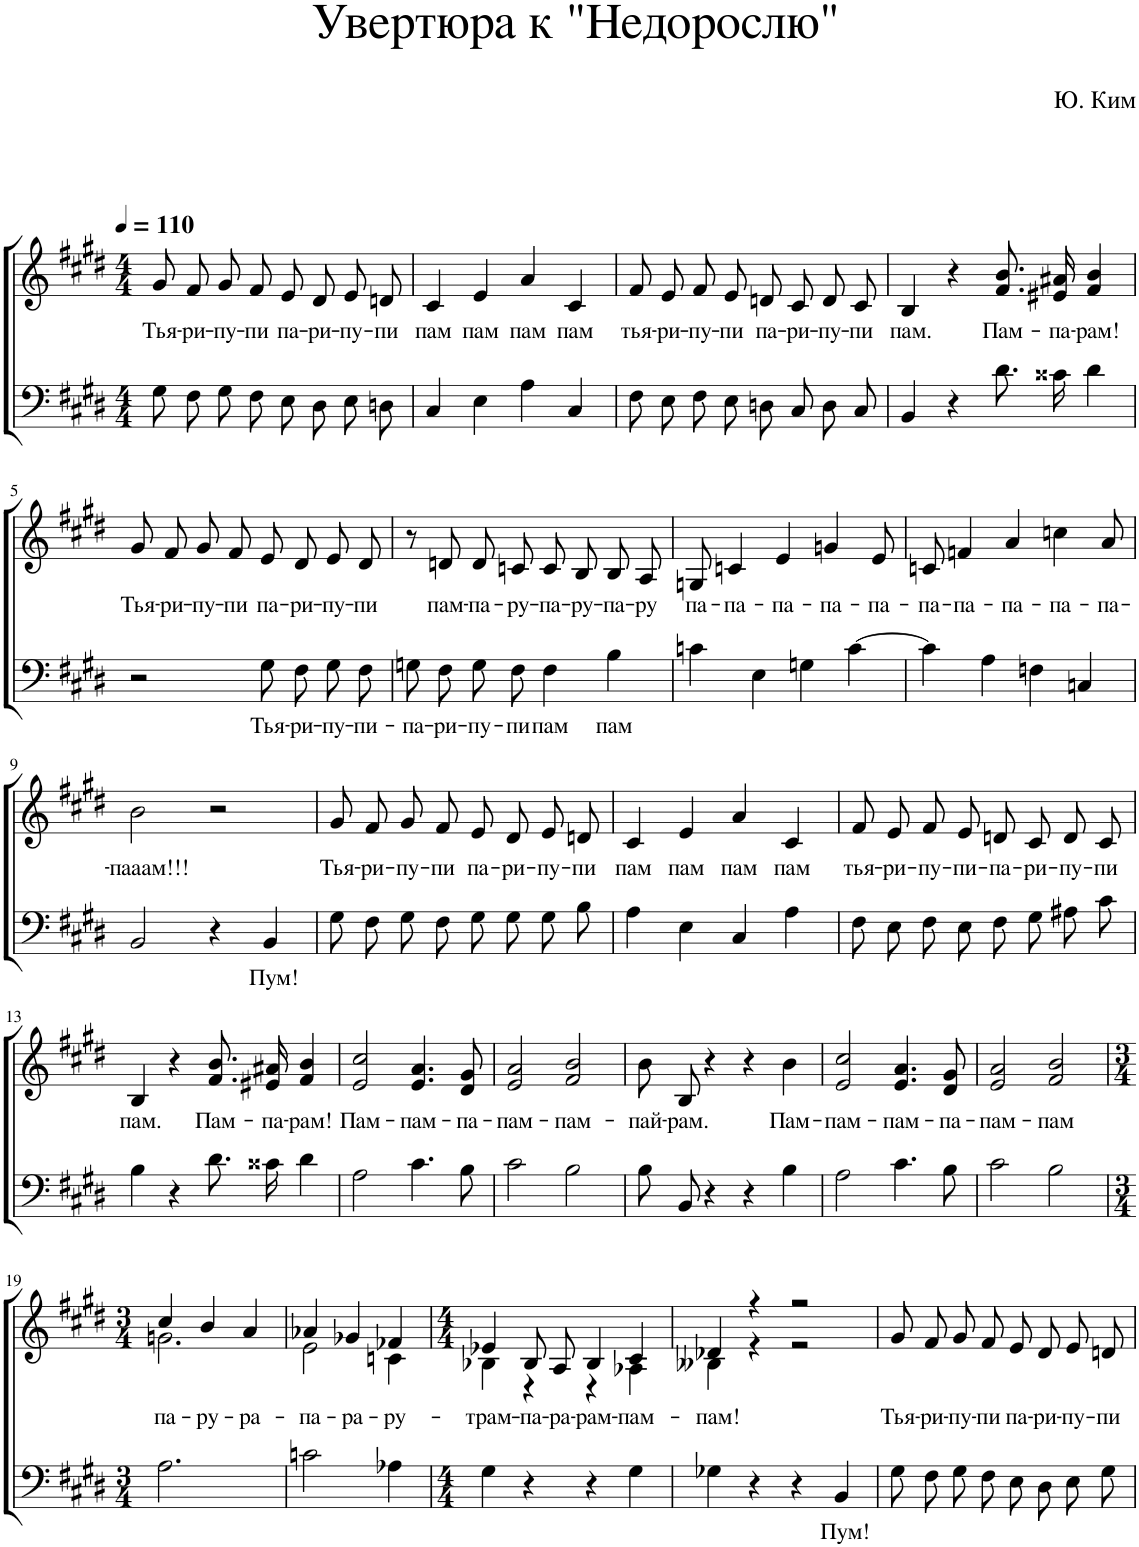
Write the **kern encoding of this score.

**kern	**text	**kern	**text
*part2	*part2	*part1	*part1
*staff2	*staff2	*staff1	*staff1
*I"Голос	*	*I"Голос	*
*clefF4	*	*clefG2	*
*	*	*Trd1c2	*
*k[f#c#g#d#]	*	*k[f#c#g#d#]	*
*M4/4	*	*M4/4	*
*MM110	*	*MM110	*
=1	=1	=1	=1
!	!	!	!LO:LY:b
8G#\L	.	8g#/L	Тья-
!	!	!	!LO:LY:b
8F#\J	.	8f#/J	-ри-
!	!	!	!LO:LY:b
8G#\L	.	8g#/L	-пу-
!	!	!	!LO:LY:b
8F#\J	.	8f#/J	-пи
!	!	!	!LO:LY:b
8E\L	.	8e/L	па-
!	!	!	!LO:LY:b
8D#\J	.	8d#/J	-ри-
!	!	!	!LO:LY:b
8E\L	.	8e/L	-пу-
!	!	!	!LO:LY:b
8Dn\J	.	8dn/J	-пи
=2	=2	=2	=2
!	!	!	!LO:LY:b
4C#/	.	4c#/	пам
!	!	!	!LO:LY:b
4E\	.	4e/	пам
!	!	!	!LO:LY:b
4A\	.	4a/	пам
!	!	!	!LO:LY:b
4C#/	.	4c#/	пам
=3	=3	=3	=3
!	!	!	!LO:LY:b
8F#\L	.	8f#/L	тья-
!	!	!	!LO:LY:b
8E\J	.	8e/J	-ри-
!	!	!	!LO:LY:b
8F#\L	.	8f#/L	-пу-
!	!	!	!LO:LY:b
8E\J	.	8e/J	-пи
!	!	!	!LO:LY:b
8Dn/L	.	8dn/L	па-
!	!	!	!LO:LY:b
8C#/J	.	8c#/J	-ри-
!	!	!	!LO:LY:b
8D/L	.	8d/L	-пу-
!	!	!	!LO:LY:b
8C#/J	.	8c#/J	-пи
=4	=4	=4	=4
!	!	!	!LO:LY:b
4BB/	.	4B/	пам.
4r	.	4r	.
!	!	!	!LO:LY:b
8.d#\L	.	8.f#/ 8.b/L	Пам-
!	!	!	!LO:LY:b
16c##X\Jk	.	16e#X/ 16a#X/Jk	-па-
!	!	!	!LO:LY:b
4d#\	.	4f#/ 4b/	-рам!
!!LO:LB:g=z
=5	=5	=5	=5
!	!	!	!LO:LY:b
2r	.	8g#/L	Тья-
!	!	!	!LO:LY:b
.	.	8f#/J	-ри-
!	!	!	!LO:LY:b
.	.	8g#/L	-пу-
!	!	!	!LO:LY:b
.	.	8f#/J	-пи
!	!LO:LY:b	!	!LO:LY:b
8G#\L	Тья-	8e/L	па-
!	!LO:LY:b	!	!LO:LY:b
8F#\J	-ри-	8d#/J	-ри-
!	!LO:LY:b	!	!LO:LY:b
8G#\L	-пу-	8e/L	-пу-
!	!LO:LY:b	!	!LO:LY:b
8F#\J	-пи-	8d#/J	-пи
=6	=6	=6	=6
!	!LO:LY:b	!	!
8Gn\L	-па-	8r	.
!	!LO:LY:b	!	!LO:LY:b
8F#\J	-ри-	8dn/	пам-
!	!LO:LY:b	!	!LO:LY:b
8G\L	-пу-	8d/L	-па-
!	!LO:LY:b	!	!LO:LY:b
8F#\J	-пи	8cn/J	-ру-
!	!LO:LY:b	!	!LO:LY:b
4F#\	пам	8c/L	-па-
!	!	!	!LO:LY:b
.	.	8B/J	-ру-
!	!LO:LY:b	!	!LO:LY:b
4B\	пам	8B/L	-па-
!	!	!	!LO:LY:b
.	.	8A/J	-ру
=7	=7	=7	=7
!	!	!	!LO:LY:b
4cn\	.	8Gn/	па-
!	!	!	!LO:LY:b
.	.	4cn/	-па-
4E\	.	.	.
!	!	!	!LO:LY:b
.	.	4e/	-па-
4Gn\	.	.	.
!	!	!	!LO:LY:b
.	.	4gn/	-па-
[4c\	.	.	.
!	!	!	!LO:LY:b
.	.	8e/	-па-
=8	=8	=8	=8
!	!	!	!LO:LY:b
4c\]	.	8cn/	-па-
!	!	!	!LO:LY:b
.	.	4fn/	-па-
4A\	.	.	.
!	!	!	!LO:LY:b
.	.	4a/	-па-
4Fn\	.	.	.
!	!	!	!LO:LY:b
.	.	4ccn\	-па-
4Cn/	.	.	.
!	!	!	!LO:LY:b
.	.	8a/	-па-
!!LO:LB:g=z
=9	=9	=9	=9
!	!	!	!LO:LY:b
2BB/	.	2b\	-пааам!!!
4r	.	2r	.
!	!LO:LY:b	!	!
4BB/	Пум!	.	.
=10	=10	=10	=10
!	!	!	!LO:LY:b
8G#\L	.	8g#/L	Тья-
!	!	!	!LO:LY:b
8F#\J	.	8f#/J	-ри-
!	!	!	!LO:LY:b
8G#\L	.	8g#/L	-пу-
!	!	!	!LO:LY:b
8F#\J	.	8f#/J	-пи
!	!	!	!LO:LY:b
8G#\L	.	8e/L	па-
!	!	!	!LO:LY:b
8G#\J	.	8d#/J	-ри-
!	!	!	!LO:LY:b
8G#\L	.	8e/L	-пу-
!	!	!	!LO:LY:b
8B\J	.	8dn/J	-пи
=11	=11	=11	=11
!	!	!	!LO:LY:b
4A\	.	4c#/	пам
!	!	!	!LO:LY:b
4E\	.	4e/	пам
!	!	!	!LO:LY:b
4C#/	.	4a/	пам
!	!	!	!LO:LY:b
4A\	.	4c#/	пам
=12	=12	=12	=12
!	!	!	!LO:LY:b
8F#\L	.	8f#/L	тья-
!	!	!	!LO:LY:b
8E\J	.	8e/J	-ри-
!	!	!	!LO:LY:b
8F#\L	.	8f#/L	-пу-
!	!	!	!LO:LY:b
8E\J	.	8e/J	-пи-
!	!	!	!LO:LY:b
8F#\L	.	8dn/L	-па-
!	!	!	!LO:LY:b
8G#\J	.	8c#/J	-ри-
!	!	!	!LO:LY:b
8A#X\L	.	8d/L	-пу-
!	!	!	!LO:LY:b
8c#\J	.	8c#/J	-пи
!!LO:LB:g=z
=13	=13	=13	=13
!	!	!	!LO:LY:b
4B\	.	4B/	пам.
4r	.	4r	.
!	!	!	!LO:LY:b
8.d#\L	.	8.f#/ 8.b/L	Пам-
!	!	!	!LO:LY:b
16c##X\Jk	.	16e#X/ 16a#X/Jk	-па-
!	!	!	!LO:LY:b
4d#\	.	4f#/ 4b/	-рам!
=14	=14	=14	=14
!	!	!	!LO:LY:b
2A\	.	2e/ 2cc#/	Пам-
!	!	!	!LO:LY:b
4.c#\	.	4.e/ 4.a/	-пам-
!	!	!	!LO:LY:b
8B\	.	8d#/ 8g#/	-па-
=15	=15	=15	=15
!	!	!	!LO:LY:b
2c#\	.	2e/ 2a/	-пам-
!	!	!	!LO:LY:b
2B\	.	2f#/ 2b/	-пам-
=16	=16	=16	=16
!	!	!	!LO:LY:b
8B\L	.	8b/L	-пай-
!	!	!	!LO:LY:b
8BB\J	.	8B/J	-рам.
4r	.	4r	.
4r	.	4r	.
!	!	!	!LO:LY:b
4B\	.	4b\	Пам-
=17	=17	=17	=17
!	!	!	!LO:LY:b
2A\	.	2e/ 2cc#/	-пам-
!	!	!	!LO:LY:b
4.c#\	.	4.e/ 4.a/	-пам-
!	!	!	!LO:LY:b
8B\	.	8d#/ 8g#/	-па-
=18	=18	=18	=18
!	!	!	!LO:LY:b
2c#\	.	2e/ 2a/	-пам-
!	!	!	!LO:LY:b
2B\	.	2f#/ 2b/	-пам
!!LO:LB:g=z
=19	=19	=19	=19
*M3/4	*	*M3/4	*
!	!	!	!LO:LY:b
*	*	*^	*
2.A\	.	4cc#/	2.gn\	па-
!	!	!	!	!LO:LY:b
.	.	4b/	.	-ру-
!	!	!	!	!LO:LY:b
.	.	4a/	.	-ра-
=20	=20	=20	=20	=20
!	!	!	!	!LO:LY:b
2cn\	.	4a-X/	2e\	-па-
!	!	!	!	!LO:LY:b
.	.	4g-X/	.	-ра-
!	!	!	!	!LO:LY:b
4A-X\	.	4f-X/	4cn\	-ру-
=21	=21	=21	=21	=21
*M4/4	*	*M4/4	*	*
!	!	!	!	!LO:LY:b
4G#\	.	4e-X/	4B-X\	-трам-
!	!	!	!	!LO:LY:b
4r	.	8B-/L	4r	-па-
!	!	!	!	!LO:LY:b
.	.	8A/J	.	-ра-
!	!	!	!	!LO:LY:b
4r	.	4B-/	4r	-рам-
!	!	!	!	!LO:LY:b
4G#\	.	4c#/	4A-X\	-пам-
=22	=22	=22	=22	=22
!	!	!	!	!LO:LY:b
4G-X\	.	4d-X/	4B--X\	-пам!
4r	.	4r	4r	.
4r	.	2r	2r	.
!	!LO:LY:b	!	!	!
4BB/	Пум!	.	.	.
*	*	*v	*v	*
=23	=23	=23	=23
!	!	!	!LO:LY:b
8G#\L	.	8g#/L	Тья-
!	!	!	!LO:LY:b
8F#\J	.	8f#/J	-ри-
!	!	!	!LO:LY:b
8G#\L	.	8g#/L	-пу-
!	!	!	!LO:LY:b
8F#\J	.	8f#/J	-пи
!	!	!	!LO:LY:b
8E\L	.	8e/L	па-
!	!	!	!LO:LY:b
8D#\J	.	8d#/J	-ри-
!	!	!	!LO:LY:b
8E\L	.	8e/L	-пу-
!	!	!	!LO:LY:b
8G#\J	.	8dn/J	-пи
=	=	=	=
*-	*-	*-	*-
